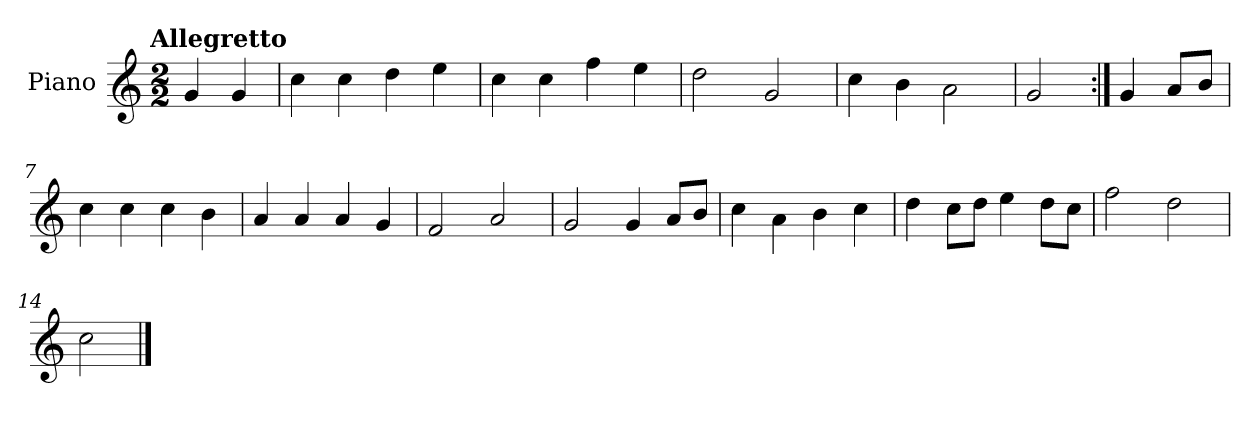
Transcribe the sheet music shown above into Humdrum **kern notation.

**kern
*part1
*staff1
*I"Piano
*I'Pno.
*clefG2
*k[]
!!LO:TX:omd:t=Allegretto
*M2/2
*MM116
=
4g/
4g/
=1
4cc\
4cc\
4dd\
4ee\
=2
4cc\
4cc\
4ff\
4ee\
=3
2dd\
2g/
=4
4cc\
4b\
2a\
=5
2g/
=6:|!
4g/
8a/L
8b/J
!!LO:LB:g=z
=7
4cc\
4cc\
4cc\
4b\
=8
4a/
4a/
4a/
4g/
=9
2f/
2a/
=10
2g/
4g/
8a/L
8b/J
=11
4cc\
4a\
4b\
4cc\
=12
4dd\
8cc\L
8dd\J
4ee\
8dd\L
8cc\J
=13
2ff\
2dd\
=14
2cc\
==
*-
